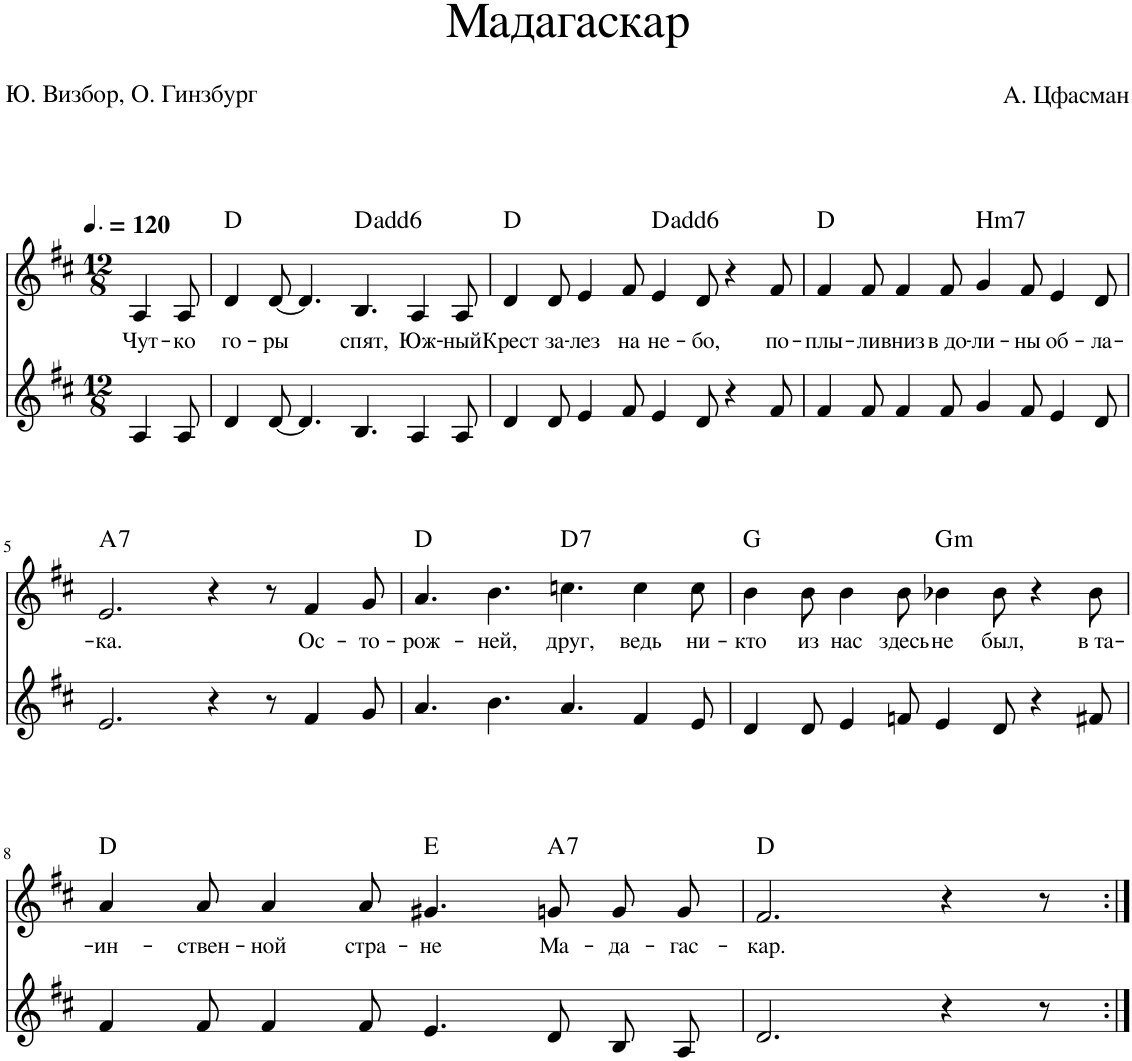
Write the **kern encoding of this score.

**kern	**kern	**text	**harte
*part2	*part1	*part1	*part1
*staff2	*staff1	*staff1	*
*I"Голос	*I"Голос	*	*
*clefG2	*clefG2	*	*
*Trd12c21	*Trd8c14	*	*
*k[f#c#]	*k[f#c#]	*	*
*M12/8	*M12/8	*	*
*MM180	*MM180	*	*
=1	=1	=1	=1
!	!	!LO:LY:b	!
4A/	4A/	Чут-	.
!	!	!LO:LY:b	!
8A/	8A/	-ко	.
=2	=2	=2	=2
!	!	!LO:LY:b	!
4d/	4d/	го-	D:maj
!	!	!LO:LY:b	!
[8d/	[8d/	-ры	.
4.d/]	4.d/]	.	.
!	!	!LO:LY:b	!
4.B/	4.B/	спят,	D:maj(6)
!	!	!LO:LY:b	!
4A/	4A/	Юж-	.
!	!	!LO:LY:b	!
8A/	8A/	-ный	.
=3	=3	=3	=3
!	!	!LO:LY:b	!
4d/	4d/	Крест	D:maj
!	!	!LO:LY:b	!
8d/	8d/	за-	.
!	!	!LO:LY:b	!
4e/	4e/	-лез	.
!	!	!LO:LY:b	!
8f#/	8f#/	на	.
!	!	!LO:LY:b	!
4e/	4e/	не-	D:maj(6)
!	!	!LO:LY:b	!
8d/	8d/	-бо,	.
4r	4r	.	.
!	!	!LO:LY:b	!
8f#/	8f#/	по-	.
=4	=4	=4	=4
!	!	!LO:LY:b	!
4f#/	4f#/	-плы-	D:maj
!	!	!LO:LY:b	!
8f#/	8f#/	-ли	.
!	!	!LO:LY:b	!
4f#/	4f#/	вниз	.
!	!	!LO:LY:b	!
8f#/	8f#/	в до-	.
!	!	!LO:LY:b	!LO:H:kt=Hm7
4g/	4g/	-ли-	N
!	!	!LO:LY:b	!
8f#/	8f#/	-ны	.
!	!	!LO:LY:b	!
4e/	4e/	об-	.
!	!	!LO:LY:b	!
8d/	8d/	-ла-	.
!!LO:LB:g=z
=5	=5	=5	=5
!	!	!LO:LY:b	!LO:H:kt=7
2.e/	2.e/	-ка.	A:7
4r	4r	.	.
8r	8r	.	.
!	!	!LO:LY:b	!
4f#/	4f#/	Ос-	.
!	!	!LO:LY:b	!
8g/	8g/	-то-	.
=6	=6	=6	=6
!	!	!LO:LY:b	!
4.a/	4.a/	-рож-	D:maj
!	!	!LO:LY:b	!
4.b\	4.b\	-ней,	.
!	!	!LO:LY:b	!LO:H:kt=7
4.a/	4.ccn\	друг,	D:7
!	!	!LO:LY:b	!
4f#/	4cc\	ведь	.
!	!	!LO:LY:b	!
8e/	8cc\	ни-	.
=7	=7	=7	=7
!	!	!LO:LY:b	!
4d/	4b\	-кто	G:maj
!	!	!LO:LY:b	!
8d/	8b\	из	.
!	!	!LO:LY:b	!
4e/	4b\	нас	.
!	!	!LO:LY:b	!
8fn/	8b\	здесь	.
!	!	!LO:LY:b	!LO:H:kt=m
4e/	4b-X\	не	G:min
!	!	!LO:LY:b	!
8d/	8b-\	был,	.
4r	4r	.	.
!	!	!LO:LY:b	!
8f#X/	8b-\	в та-	.
!!LO:LB:g=z
=8	=8	=8	=8
!	!	!LO:LY:b	!
4f#/	4a/	-ин-	D:maj
!	!	!LO:LY:b	!
8f#/	8a/	-ствен-	.
!	!	!LO:LY:b	!
4f#/	4a/	-ной	.
!	!	!LO:LY:b	!
8f#/	8a/	стра-	.
!	!	!LO:LY:b	!
4.e/	4.g#X/	-не	E:maj
!	!	!LO:LY:b	!LO:H:kt=7
8d/L	8gn/L	Ма-	A:7
!	!	!LO:LY:b	!
8B/	8g/	-да-	.
!	!	!LO:LY:b	!
8A/J	8g/J	-гас-	.
=9	=9	=9	=9
!	!	!LO:LY:b	!
2.d/	2.f#/	-кар.	D:maj
4r	4r	.	.
8r	8r	.	.
=:|!	=:|!	=:|!	=:|!
*-	*-	*-	*-
